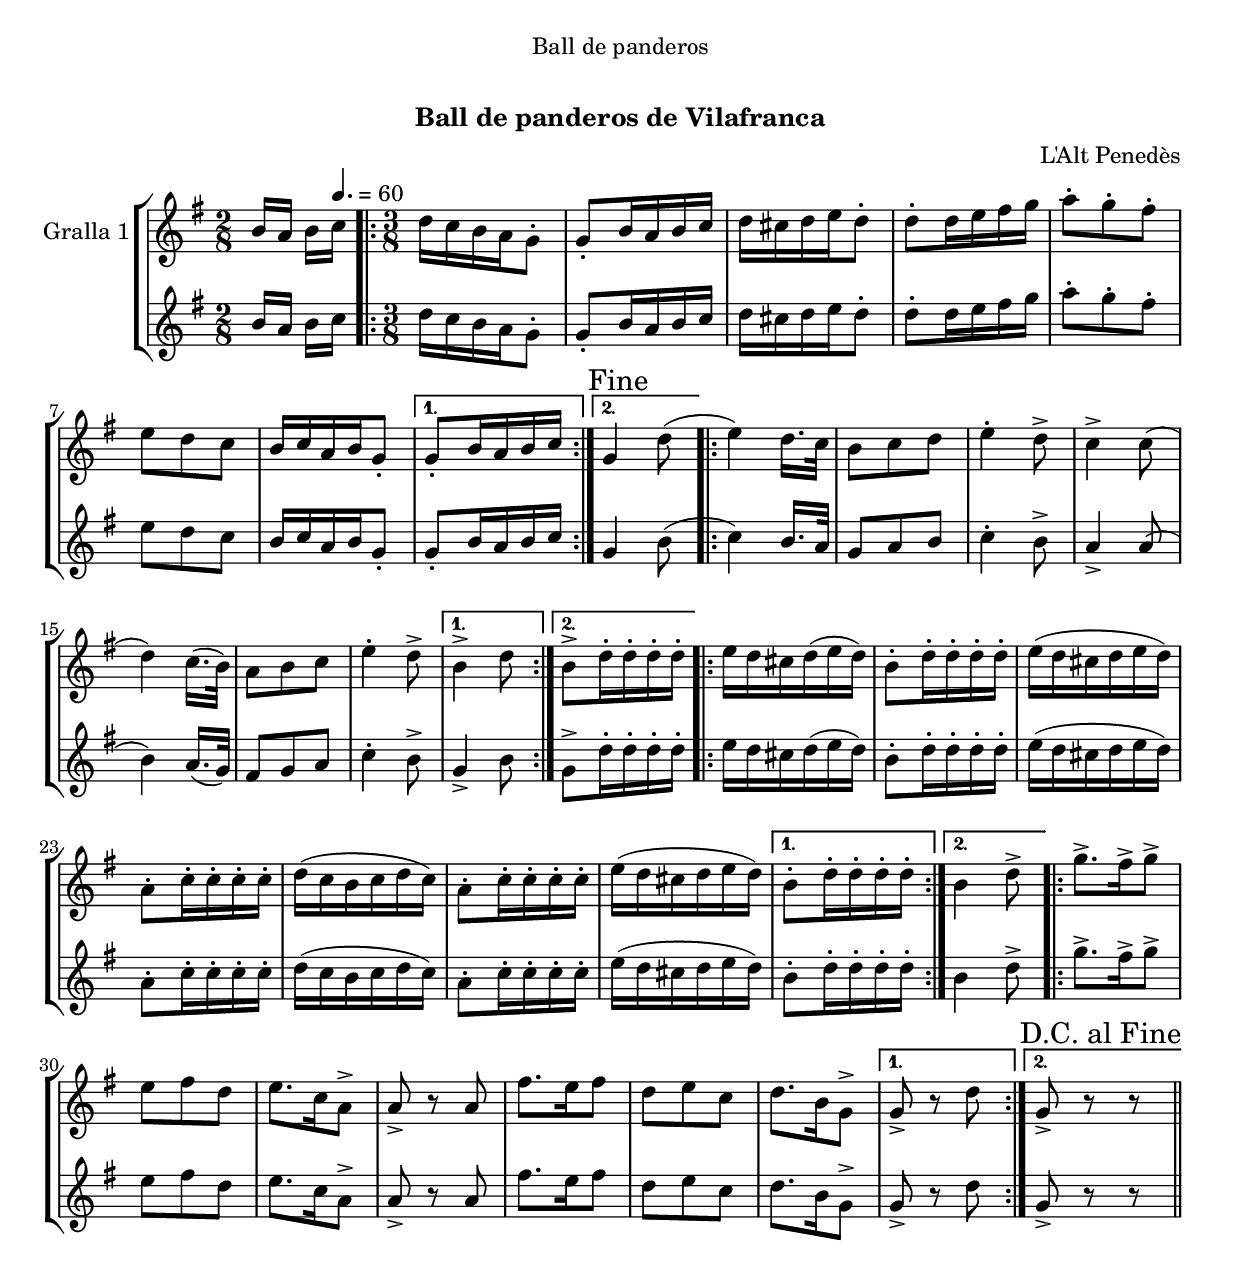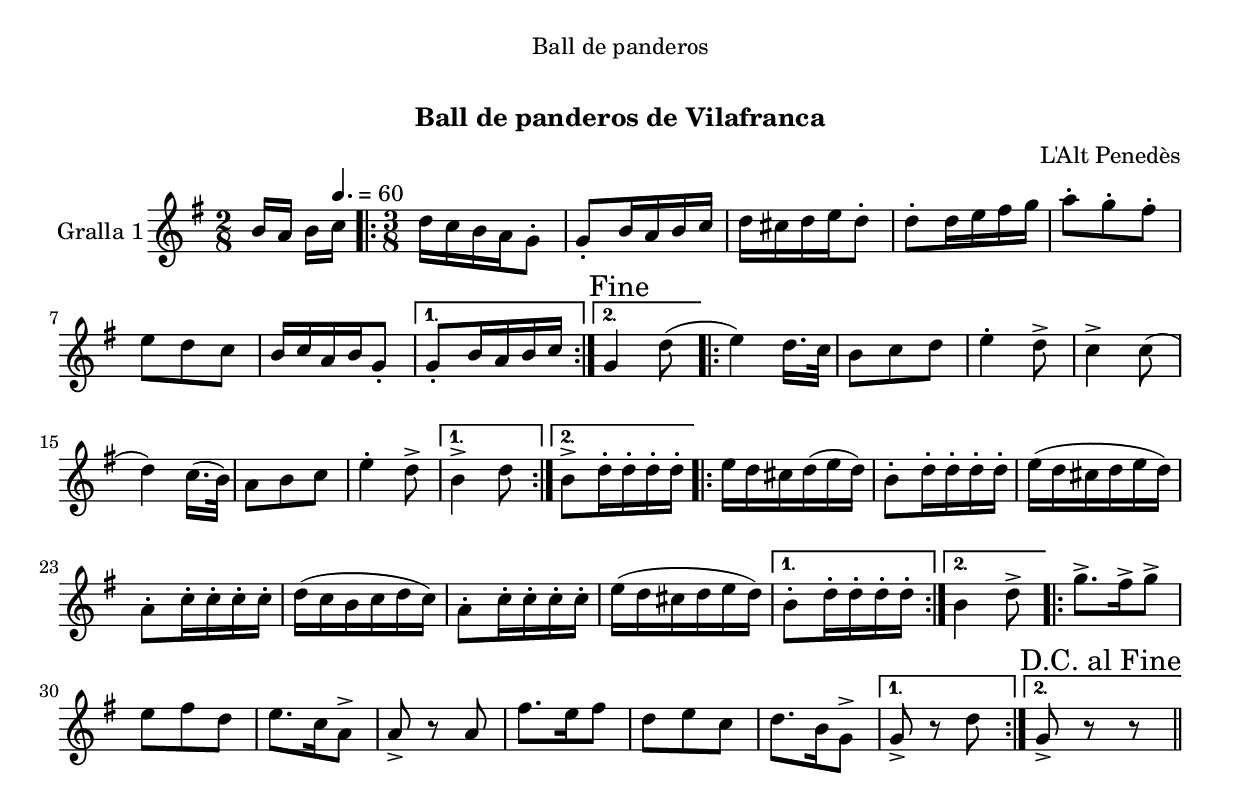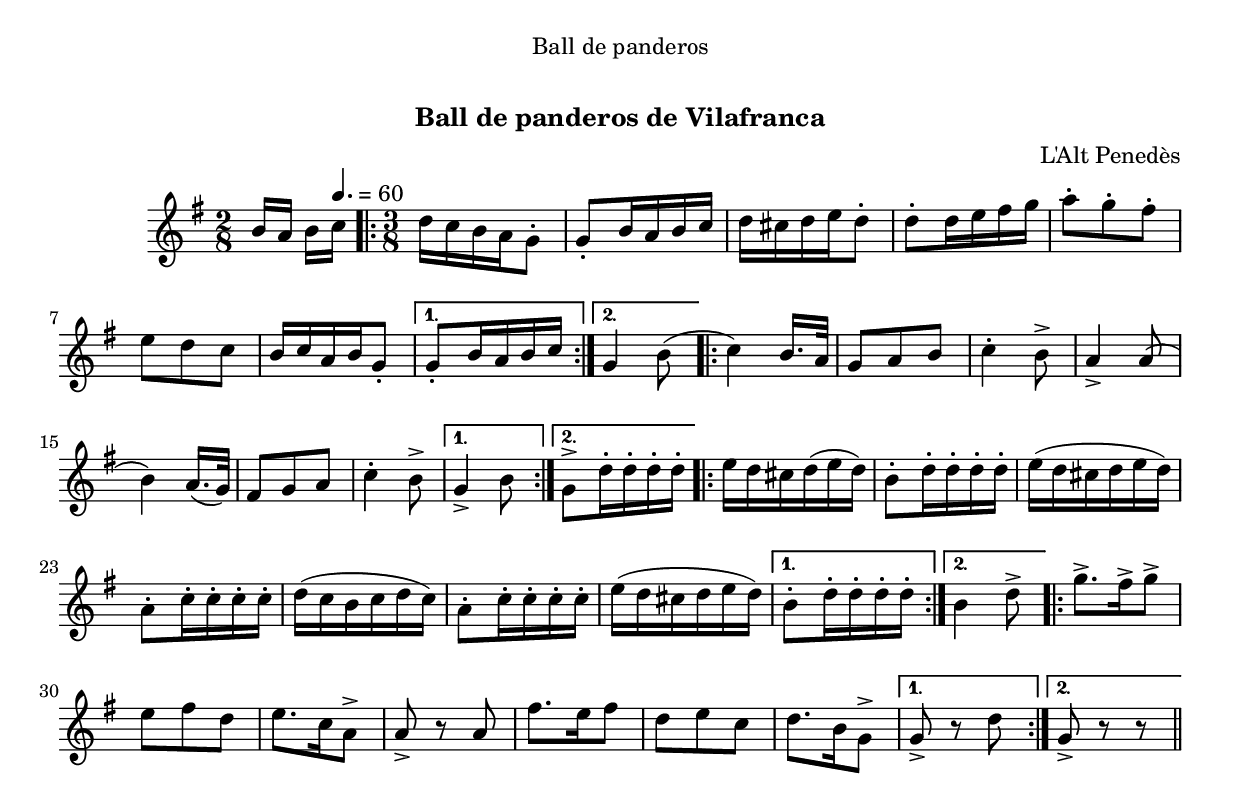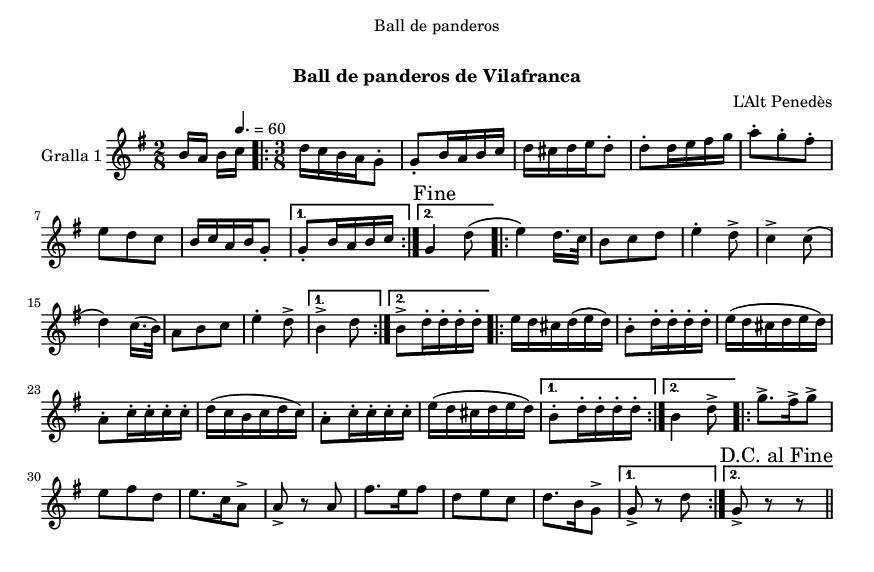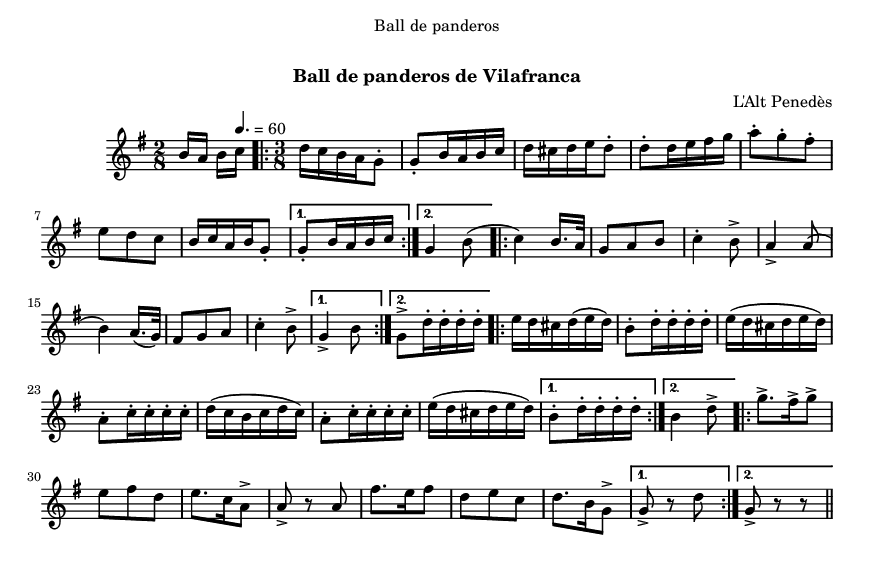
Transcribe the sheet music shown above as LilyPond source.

\version "2.16.0"

\header {
  dedication="Ball de panderos"
  title="  "
  subtitle="Ball de panderos de Vilafranca"
  subsubtitle=""
  poet=""
  meter=""
  piece=""
  composer="L'Alt Penedès"
  arranger=""
  opus=""
  instrument=""
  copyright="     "
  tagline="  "
}

liniaroAa =
\relative b'
{
  \clef treble
  \key g \major
  \time 2/8
  b16 a b \tempo 4. = 60 c  |
  \time 3/8   \repeat volta 2 { d16 c b a g8-.  |
  g8-. b16 a b c  |
  d16 cis d e d8-.  |
  %05
  d8-. d16 e fis g  |
  a8-. g-. fis-.  |
  e8 d c  |
  b16 c a b g8-. }
  \alternative { { g8-. b16 a b c }
  %10
  { \mark "Fine" g4 d'8 ( } }
  \repeat volta 2 { e4 ) d16. c32   |
  b8 c d  |
  e4-. d8->  |
  c4-> c8 (  |
  %15
  d4 ) c16. ( b32 )  |
  a8 b c  |
  e4-. d8-> }
  \alternative { { b4-> d8 }
  { b8-> d16-. d-. d-. d-. } }
  %20
  \repeat volta 2 { e16 d cis d ( e d )  |
  b8-. d16-. d-. d-. d-.  |
  e16 ( d cis d e d )  |
  a8-. c16-. c-. c-. c-.  |
  d16 ( c b c d c )  |
  %25
  a8-. c16-. c-. c-. c-.  |
  e16 ( d cis d e d ) }
  \alternative { { b8-. d16-. d-. d-. d-. }
  { b4 d8-> } }
  \repeat volta 2 { g8.-> fis16-> g8->  |
  %30
  e8 fis d  |
  e8. c16 a8->  |
  a8-> r a  |
  fis'8. e16 fis8  |
  d8 e c  |
  %35
  d8. b16 g8-> }
  \alternative { { g8-> r d' }
  { \mark "D.C. al Fine" g,8-> r r } } \bar "||"
}

liniaroAb =
\relative b'
{
  \clef treble
  \key g \major
  \time 2/8
  b16 a b \tempo 4. = 60 c  |
  \time 3/8   \repeat volta 2 { d16 c b a g8-.  |
  g8-. b16 a b c  |
  d16 cis d e d8-.  |
  %05
  d8-. d16 e fis g  |
  a8-. g-. fis-.  |
  e8 d c  |
  b16 c a b g8-. }
  \alternative { { g8-. b16 a b c }
  %10
  { g4 b8 ( } }
  \repeat volta 2 { c4 ) b16. a32   |
  g8 a b  |
  c4-. b8->  |
  a4-> a8 (  |
  %15
  b4 ) a16. ( g32 )  |
  fis8 g a  |
  c4-. b8-> }
  \alternative { { g4-> b8 }
  { g8-> d'16-. d-. d-. d-. } }
  %20
  \repeat volta 2 { e16 d cis d ( e d )  |
  b8-. d16-. d-. d-. d-.  |
  e16 ( d cis d e d )  |
  a8-. c16-. c-. c-. c-.  |
  d16 ( c b c d c )  |
  %25
  a8-. c16-. c-. c-. c-.  |
  e16 ( d cis d e d ) }
  \alternative { { b8-. d16-. d-. d-. d-. }
  { b4 d8-> } }
  \repeat volta 2 { g8.-> fis16-> g8->  |
  %30
  e8 fis d  |
  e8. c16 a8->  |
  a8-> r a  |
  fis'8. e16 fis8  |
  d8 e c  |
  %35
  d8. b16 g8-> }
  \alternative { { g8-> r d' }
  { g,8-> r r } } \bar "||"
}

\book {

\paper {
  print-page-number = false
}

\bookpart {
  \score {
    \new StaffGroup {
      \override Score.RehearsalMark #'self-alignment-X = #LEFT
      <<
        \new Staff \with {instrumentName = #"Gralla 1" } \liniaroAa
        \new Staff \with {instrumentName = #"" } \liniaroAb
      >>
    }
    \layout {}
  }\score { \unfoldRepeats
    \new StaffGroup {
      \override Score.RehearsalMark #'self-alignment-X = #LEFT
      <<
        \new Staff \with {instrumentName = #"Gralla 1" } \liniaroAa
        \new Staff \with {instrumentName = #"" } \liniaroAb
      >>
    }
    \midi {}
  }
}

\bookpart {
  \header {}
  \score {
    \new StaffGroup {
      \override Score.RehearsalMark #'self-alignment-X = #LEFT
      <<
        \new Staff \with {instrumentName = #"Gralla 1" } \liniaroAa
      >>
    }
    \layout {}
  }\score { \unfoldRepeats
    \new StaffGroup {
      \override Score.RehearsalMark #'self-alignment-X = #LEFT
      <<
        \new Staff \with {instrumentName = #"Gralla 1" } \liniaroAa
      >>
    }
    \midi {}
  }
}

\bookpart {
  \header {}
  \score {
    \new StaffGroup {
      \override Score.RehearsalMark #'self-alignment-X = #LEFT
      <<
        \new Staff \with {instrumentName = #"" } \liniaroAb
      >>
    }
    \layout {}
  }\score { \unfoldRepeats
    \new StaffGroup {
      \override Score.RehearsalMark #'self-alignment-X = #LEFT
      <<
        \new Staff \with {instrumentName = #"" } \liniaroAb
      >>
    }
    \midi {}
  }
}

}

\book {

\paper {
  print-page-number = false
  #(set-paper-size "a6landscape")
  #(layout-set-staff-size 14)
}

\bookpart {
  \header {}
  \score {
    \new StaffGroup {
      \override Score.RehearsalMark #'self-alignment-X = #LEFT
      <<
        \new Staff \with {instrumentName = #"Gralla 1" } \liniaroAa
      >>
    }
    \layout {}
  }
}

\bookpart {
  \header {}
  \score {
    \new StaffGroup {
      \override Score.RehearsalMark #'self-alignment-X = #LEFT
      <<
        \new Staff \with {instrumentName = #"" } \liniaroAb
      >>
    }
    \layout {}
  }
}

}

